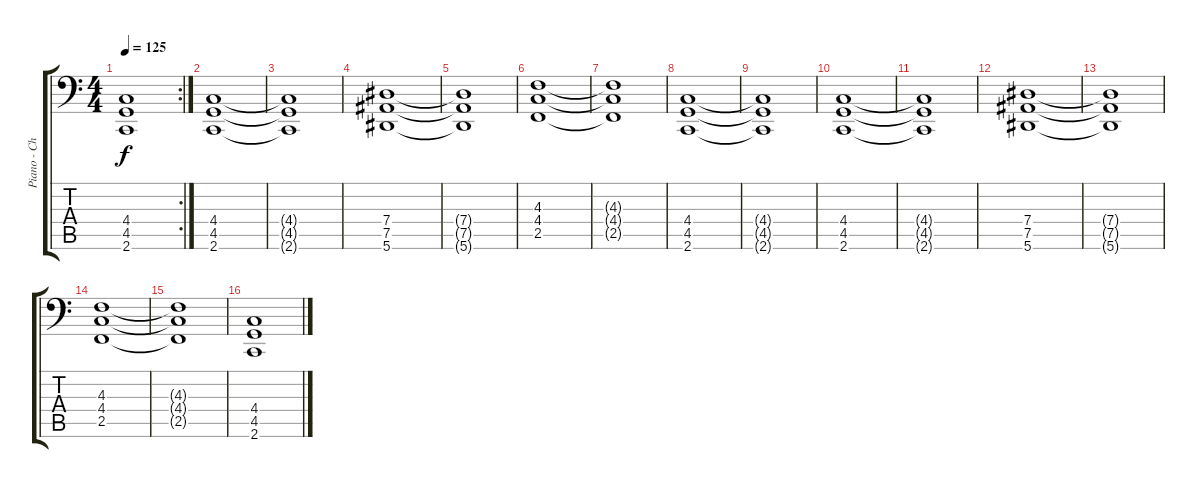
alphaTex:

\track ("Piano - Chords" "Piano - Ch") {instrument electricgrandpiano}
\staff {score tabs}
\tuning (Bb3 F3 Db3 Ab2 Eb2 Bb1) {hide}
\rc 2
\ts (4 4)
\tempo 125
\clef f4
\ks c
(4.4{t} 4.5{t} 2.6{t}).1{dy f} |
(4.4 4.5 2.6).1 |
(4.4{t} 4.5{t} 2.6{t}).1 |
(7.4 7.5 5.6).1 |
(7.4{t} 7.5{t} 5.6{t}).1 |
(4.3 4.4 2.5).1 |
(4.3{t} 4.4{t} 2.5{t}).1 |
(4.4 4.5 2.6).1 |
(4.4{t} 4.5{t} 2.6{t}).1 |
(4.4 4.5 2.6).1 |
(4.4{t} 4.5{t} 2.6{t}).1 |
(7.4 7.5 5.6).1 |
(7.4{t} 7.5{t} 5.6{t}).1 |
(4.3 4.4 2.5).1 |
(4.3{t} 4.4{t} 2.5{t}).1 |
(4.4 4.5 2.6).1
